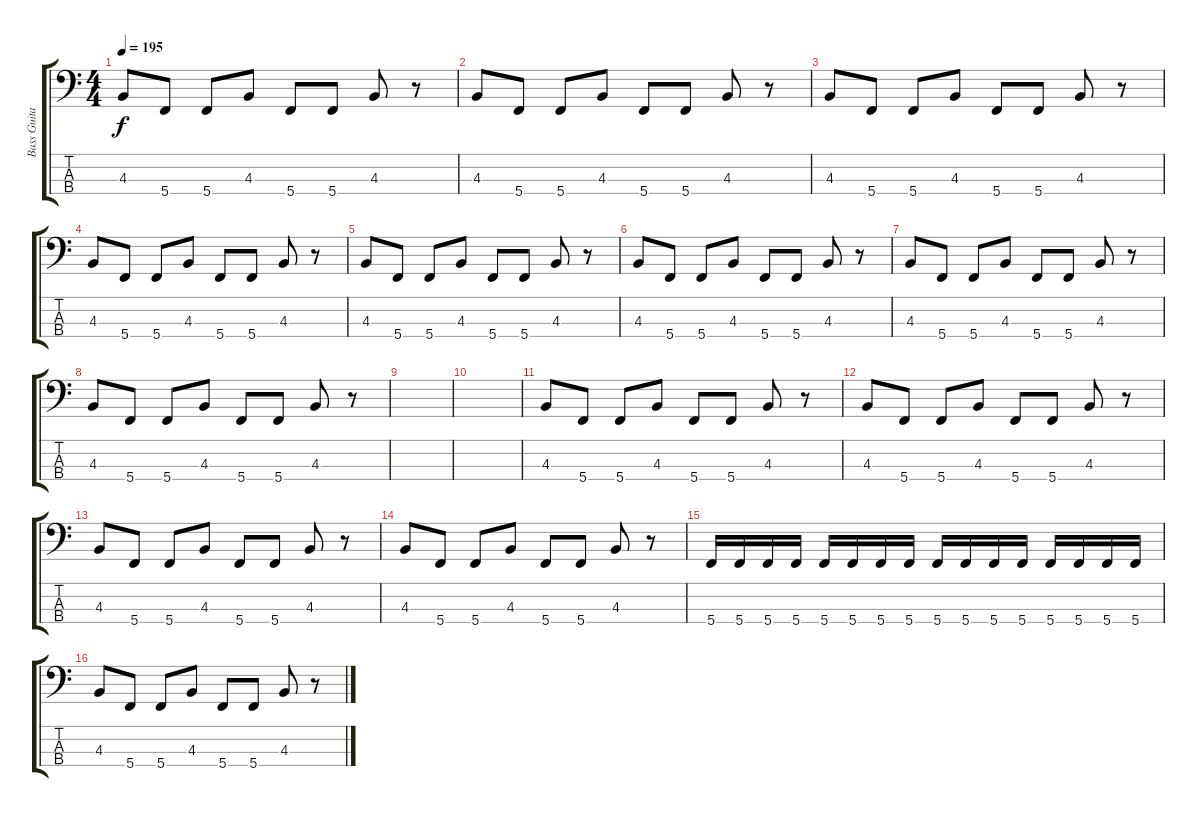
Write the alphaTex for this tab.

\track ("Bass Guitar" "Bass Guita") {instrument electricbasspick}
\staff {score tabs}
\tuning (F2 C2 G1 C1) {hide}
\ts (4 4)
\tempo 195
\clef f4
\ks c
4.3.8{dy f} 5.4.8 5.4.8 4.3.8 5.4.8 5.4.8 4.3.8 r.8 |
4.3.8 5.4.8 5.4.8 4.3.8 5.4.8 5.4.8 4.3.8 r.8 |
4.3.8 5.4.8 5.4.8 4.3.8 5.4.8 5.4.8 4.3.8 r.8 |
4.3.8 5.4.8 5.4.8 4.3.8 5.4.8 5.4.8 4.3.8 r.8 |
4.3.8 5.4.8 5.4.8 4.3.8 5.4.8 5.4.8 4.3.8 r.8 |
4.3.8 5.4.8 5.4.8 4.3.8 5.4.8 5.4.8 4.3.8 r.8 |
4.3.8 5.4.8 5.4.8 4.3.8 5.4.8 5.4.8 4.3.8 r.8 |
4.3.8 5.4.8 5.4.8 4.3.8 5.4.8 5.4.8 4.3.8 r.8 |
|
|
4.3.8 5.4.8 5.4.8 4.3.8 5.4.8 5.4.8 4.3.8 r.8 |
4.3.8 5.4.8 5.4.8 4.3.8 5.4.8 5.4.8 4.3.8 r.8 |
4.3.8 5.4.8 5.4.8 4.3.8 5.4.8 5.4.8 4.3.8 r.8 |
4.3.8 5.4.8 5.4.8 4.3.8 5.4.8 5.4.8 4.3.8 r.8 |
5.4.16 5.4.16 5.4.16 5.4.16 5.4.16 5.4.16 5.4.16 5.4.16 5.4.16 5.4.16 5.4.16 5.4.16 5.4.16 5.4.16 5.4.16 5.4.16 |
4.3.8 5.4.8 5.4.8 4.3.8 5.4.8 5.4.8 4.3.8 r.8
